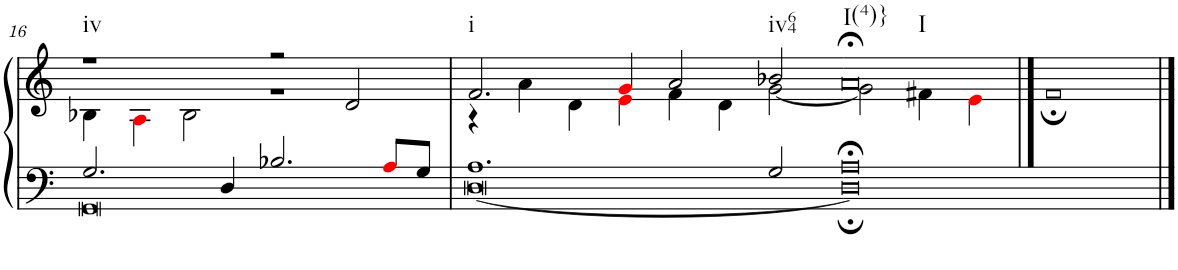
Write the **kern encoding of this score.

**kern	**kern
*part1	*part1
*staff2	*staff1
*I"Organ	*
!!LO:PB:g=z
*clefF4	*clefG2
*k[]	*k[]
*M4/2	*M4/2
=16	=16
*^	*^
!	!	!LO:TX:b:t=iv	!
2.G/	0GG	1r	4B-X\
.	.	.	4Ai\
.	.	.	2B-\
4D/	.	.	.
2.B-X/	.	2r	1r
.	.	2d/	.
8Ai/L	.	.	.
8G/J	.	.	.
=17	=17	=17	=17
!	!	!LO:TX:b:t=i	!
1.A	[0D	2.f/	4r
.	.	.	4a\
.	.	.	4d\
.	.	4gi/	4ei\
.	.	2a/	4f\
.	.	.	4d\
!	!	!LO:TX:b:t=iv64	!
2G/	.	2b-X/	[2g\
=18-	=18-	=18-	=18-
!	!	!LO:TX:b:t=I(4)}	!
!	!	!LO:TX:b:t=I	!
0A;<	0D;]	0a;<	2g\]
.	.	.	4f#X\
.	.	.	4ei\
.	.	.	1f#;
*v	*v	*	*
*	*v	*v
==	==
*-	*-
